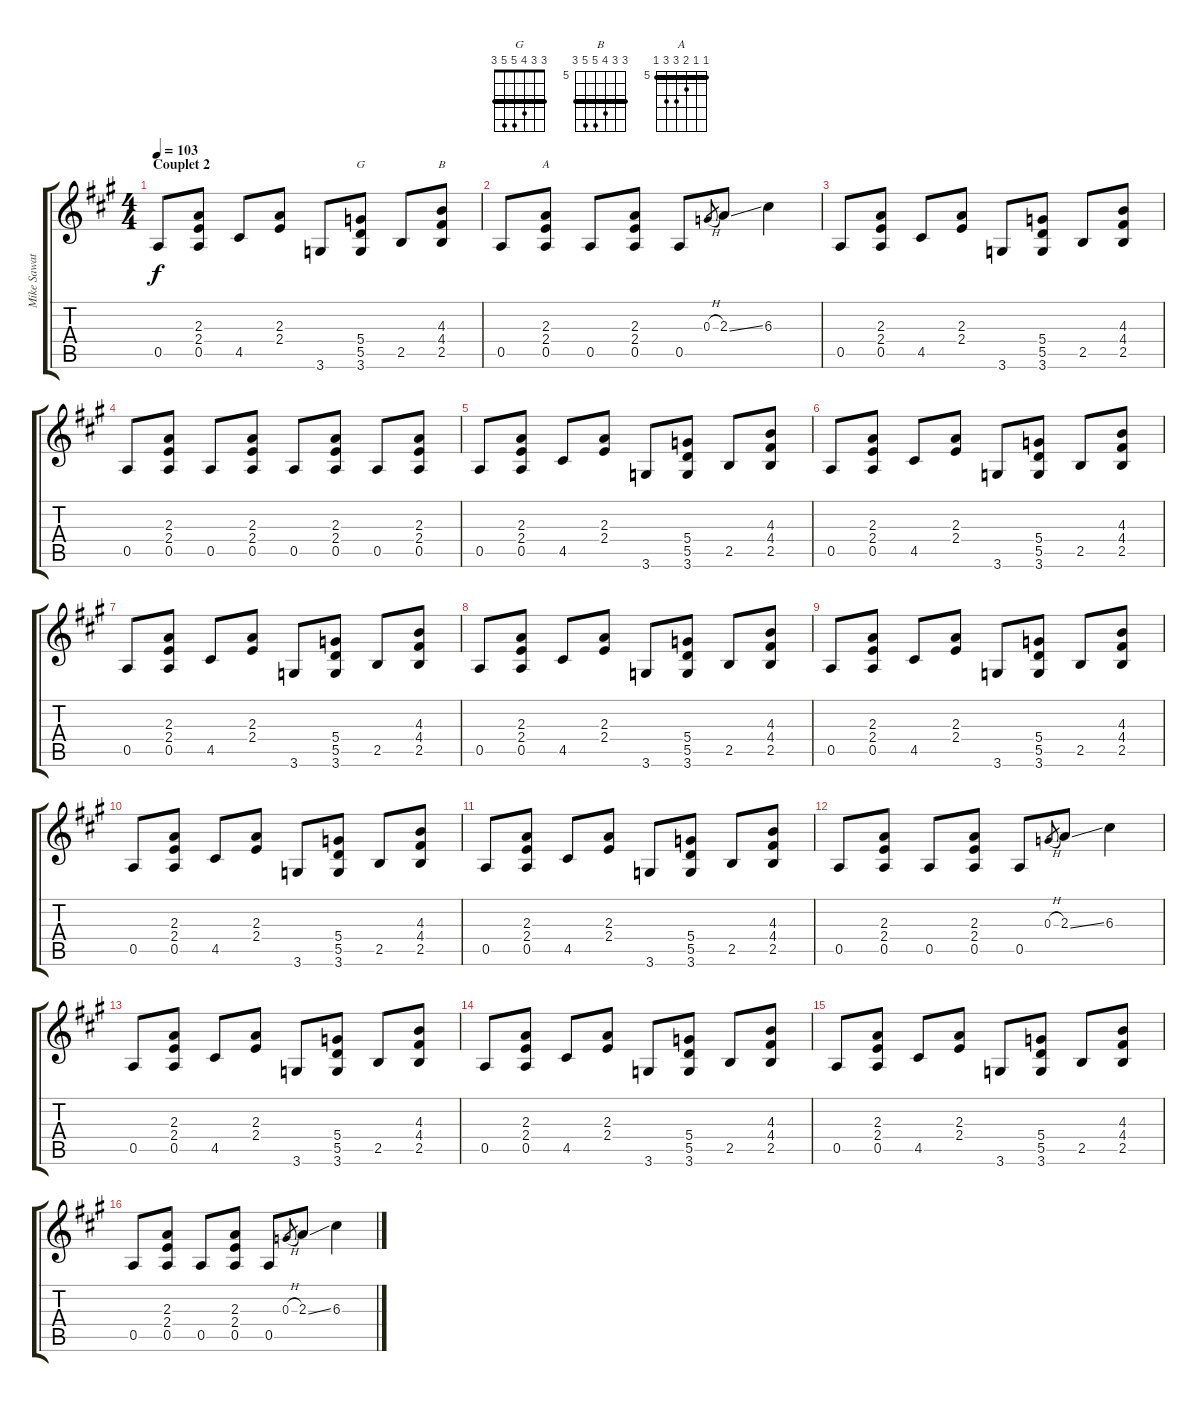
\track ("Mike Sawatzky" "Mike Sawat") {instrument electricguitarclean}
\staff {score tabs}
\tuning (E4 B3 G3 D3 A2 E2) {hide}
\chord ("G" 3 3 4 5 5 3) {barre 3}
\chord ("B" 7 7 8 9 9 7) {firstfret 5 barre 7}
\chord ("A" 5 5 6 7 7 5) {firstfret 5 barre 5}
\ts (4 4)
\section ("" "Couplet 2")
\tempo 103
\clef g2
\ks a
0.5.8{dy f} (2.3 2.4 0.5).8 4.5.8 (2.3 2.4).8 3.6.8 (5.4 5.5 3.6).8{ch "G"} 2.5.8 (4.3 4.4 2.5).8{ch "B"} |
0.5.8 (2.3 2.4 0.5).8{ch "A"} 0.5.8 (2.3 2.4 0.5).8 0.5.8 0.3{h}.8{gr} 2.3{ss}.8 6.3.4 |
0.5.8 (2.3 2.4 0.5).8 4.5.8 (2.3 2.4).8 3.6.8 (5.4 5.5 3.6).8 2.5.8 (4.3 4.4 2.5).8 |
0.5.8 (2.3 2.4 0.5).8 0.5.8 (2.3 2.4 0.5).8 0.5.8 (2.3 2.4 0.5).8 0.5.8 (2.3 2.4 0.5).8 |
0.5.8 (2.3 2.4 0.5).8 4.5.8 (2.3 2.4).8 3.6.8 (5.4 5.5 3.6).8 2.5.8 (4.3 4.4 2.5).8 |
0.5.8 (2.3 2.4 0.5).8 4.5.8 (2.3 2.4).8 3.6.8 (5.4 5.5 3.6).8 2.5.8 (4.3 4.4 2.5).8 |
0.5.8 (2.3 2.4 0.5).8 4.5.8 (2.3 2.4).8 3.6.8 (5.4 5.5 3.6).8 2.5.8 (4.3 4.4 2.5).8 |
0.5.8 (2.3 2.4 0.5).8 4.5.8 (2.3 2.4).8 3.6.8 (5.4 5.5 3.6).8 2.5.8 (4.3 4.4 2.5).8 |
0.5.8 (2.3 2.4 0.5).8 4.5.8 (2.3 2.4).8 3.6.8 (5.4 5.5 3.6).8 2.5.8 (4.3 4.4 2.5).8 |
0.5.8 (2.3 2.4 0.5).8 4.5.8 (2.3 2.4).8 3.6.8 (5.4 5.5 3.6).8 2.5.8 (4.3 4.4 2.5).8 |
0.5.8 (2.3 2.4 0.5).8 4.5.8 (2.3 2.4).8 3.6.8 (5.4 5.5 3.6).8 2.5.8 (4.3 4.4 2.5).8 |
0.5.8 (2.3 2.4 0.5).8 0.5.8 (2.3 2.4 0.5).8 0.5.8 0.3{h}.8{gr} 2.3{ss}.8 6.3.4 |
0.5.8 (2.3 2.4 0.5).8 4.5.8 (2.3 2.4).8 3.6.8 (5.4 5.5 3.6).8 2.5.8 (4.3 4.4 2.5).8 |
0.5.8 (2.3 2.4 0.5).8 4.5.8 (2.3 2.4).8 3.6.8 (5.4 5.5 3.6).8 2.5.8 (4.3 4.4 2.5).8 |
0.5.8 (2.3 2.4 0.5).8 4.5.8 (2.3 2.4).8 3.6.8 (5.4 5.5 3.6).8 2.5.8 (4.3 4.4 2.5).8 |
0.5.8 (2.3 2.4 0.5).8 0.5.8 (2.3 2.4 0.5).8 0.5.8 0.3{h}.8{gr} 2.3{ss}.8 6.3.4
